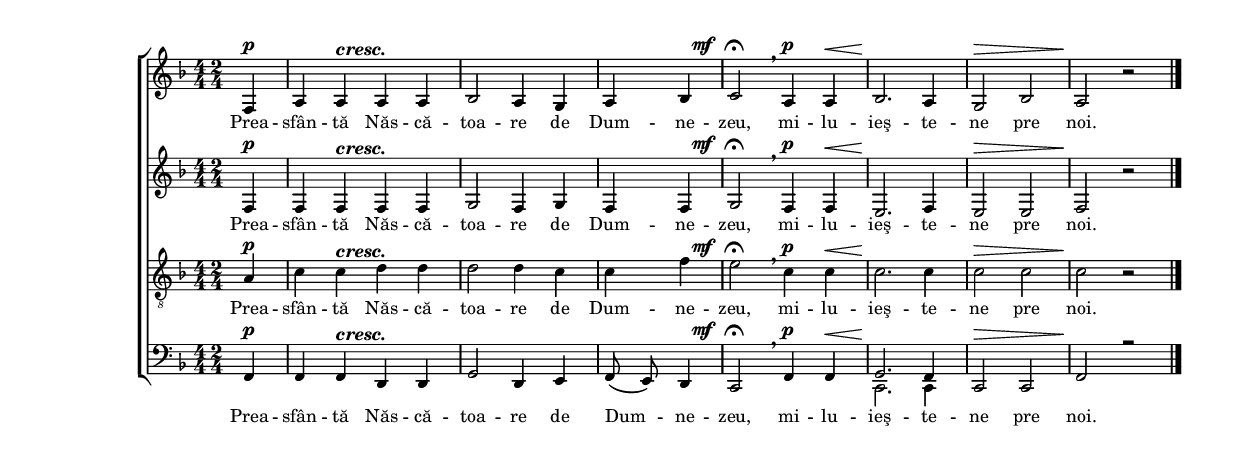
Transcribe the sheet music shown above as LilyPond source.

\version "2.10.10"
\include "defines.ly"
midiTempo = 
  \midi {
    \context {
      \Score
      tempoWholesPerMinute = #(ly:make-moment 124 4)
      }
    }


\include "preamble.ly"

mfAndFermataMarkup = \markup {
  \hspace #-5.0
  \musicglyph #"m"
  \hspace #-1.0
  \musicglyph #"f"
  \hspace #1.0
  \musicglyph #"scripts.ufermata"
}

global = {
  \globalPreamble
  \key f \major
  \override Staff.TimeSignature #'stencil = #ly:text-interface::print
  \override Staff.TimeSignature #'text = #mixedTimeSigMarkup
  \time 4/4
}

sopWords = \lyricmode {
  Prea -- sfân -- tă Năs -- că -- toa -- re de Dum -- ne -- zeu,
  mi -- lu -- ieş -- te -- ne pre noi.
}
altoWords = \sopWords
tenorWords = \sopWords
bassWords = \sopWords

sopMusic = \relative {
  \cadenzaOn
  f^\p \bar "|"
  a a^\crescendoMarkup a a \bar "|"
  bes2 a4 g \bar "|"
  a bes \bar "|"
  c2^\mfAndFermataMarkup \breathe a4^\p a^\< \bar "|"
  bes2.\! a4 \bar "|"
  g2^\> bes \bar "|"
  a\! r \bar "|."
}

altoMusic = \relative {
  \cadenzaOn
  f4^\p
  f f^\crescendoMarkup f f
  g2 f4 g
  f f
  g2^\mfAndFermataMarkup \breathe f4^\p f^\<
  e2.\! f4
  e2^\> e
  f\! r
}

tenorMusic = \relative {
  \cadenzaOn
  a4^\p
  c c^\crescendoMarkup d d
  d2 d4 c
  c f
  e2^\mfAndFermataMarkup \breathe c4^\p c^\<
  c2.\! c4
  c2^\> c
  c\! r
}

bassMusic = \relative {
  \cadenzaOn
  f,4^\p
  f f^\crescendoMarkup d d
  g2 d4 e
  f8 (e) d4
  c2^\mfAndFermataMarkup \breathe f4^\p f4^\<
  <<
    {
      \voiceOne
      g2.\! f4
    }
    \new Voice {
      \voiceTwo
      c2. c4
    }
  >>
  c2^\> c
  f\! r
}

\include "four-staves.ly"
